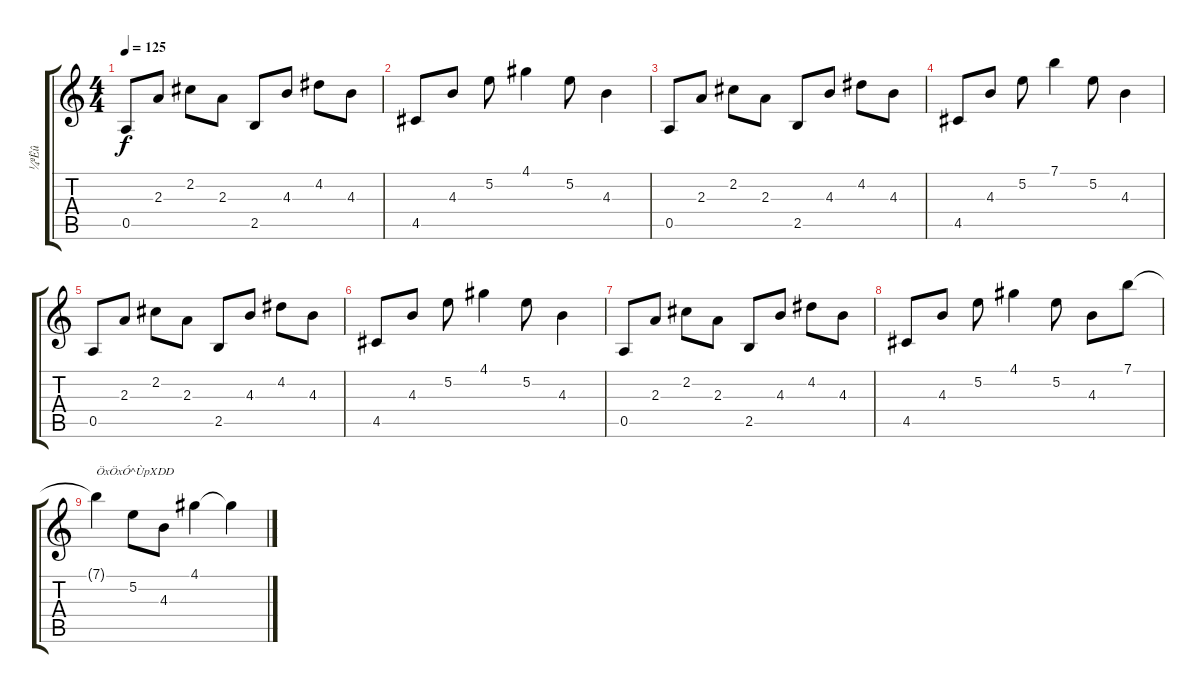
\track ("¼ªËû" "¼ªËû") {instrument acousticguitarsteel}
\staff {score tabs}
\tuning (E4 B3 G3 D3 A2 E2) {hide}
\ts (4 4)
\tempo 125
\clef g2
\ks c
0.5.8{dy f} 2.3.8 2.2.8 2.3.8 2.5.8 4.3.8 4.2.8 4.3.8 |
4.5.8 4.3.8 5.2.8 4.1.4 5.2.8 4.3.4 |
0.5.8 2.3.8 2.2.8 2.3.8 2.5.8 4.3.8 4.2.8 4.3.8 |
4.5.8 4.3.8 5.2.8 7.1.4 5.2.8 4.3.4 |
0.5.8 2.3.8 2.2.8 2.3.8 2.5.8 4.3.8 4.2.8 4.3.8 |
4.5.8 4.3.8 5.2.8 4.1.4 5.2.8 4.3.4 |
0.5.8 2.3.8 2.2.8 2.3.8 2.5.8 4.3.8 4.2.8 4.3.8 |
4.5.8 4.3.8 5.2.8 4.1.4 5.2.8 4.3.8 7.1.8 |
7.1{t}.4{txt "ÖxÖxÓ^ÙpXDD"} 5.2.8 4.3.8 4.1.4 4.1{t}.4
